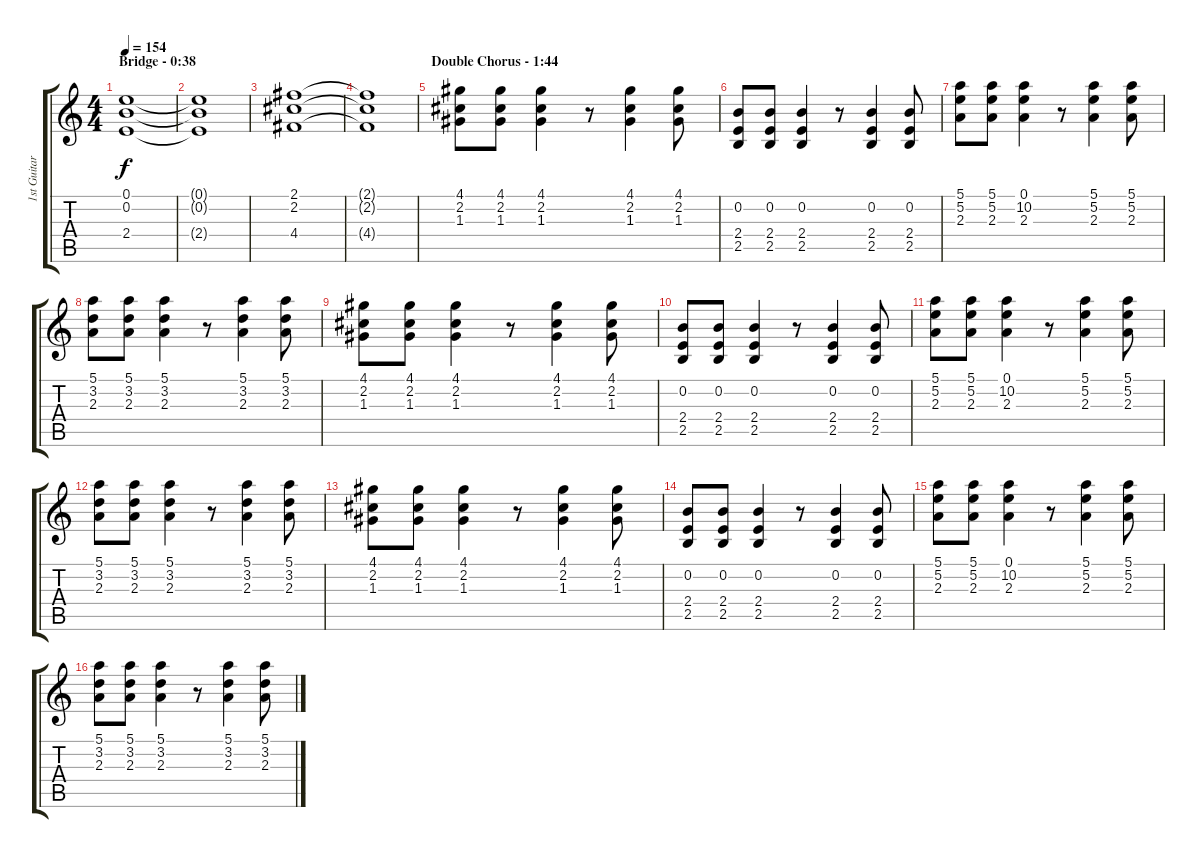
\track ("1st Guitar" "1st Guitar") {instrument overdrivenguitar}
\staff {score tabs}
\tuning (E4 B3 G3 D3 A2 E2) {hide}
\ts (4 4)
\section ("" "Bridge - 0:38")
\tempo 154
\clef g2
\ks c
(0.1 0.2 2.4).1{dy f} |
(0.1{t} 0.2{t} 2.4{t}).1 |
(2.1 2.2 4.4).1 |
(2.1{t} 2.2{t} 4.4{t}).1 |
\section ("" "Double Chorus - 1:44")
(4.1 2.2 1.3).8 (4.1 2.2 1.3).8 (4.1 2.2 1.3).4 r.8 (4.1 2.2 1.3).4 (4.1 2.2 1.3).8 |
(0.2 2.4 2.5).8 (0.2 2.4 2.5).8 (0.2 2.4 2.5).4 r.8 (0.2 2.4 2.5).4 (0.2 2.4 2.5).8 |
(5.1 5.2 2.3).8 (5.1 5.2 2.3).8 (0.1 10.2 2.3).4 r.8 (5.1 5.2 2.3).4 (5.1 5.2 2.3).8 |
(5.1 3.2 2.3).8 (5.1 3.2 2.3).8 (5.1 3.2 2.3).4 r.8 (5.1 3.2 2.3).4 (5.1 3.2 2.3).8 |
(4.1 2.2 1.3).8 (4.1 2.2 1.3).8 (4.1 2.2 1.3).4 r.8 (4.1 2.2 1.3).4 (4.1 2.2 1.3).8 |
(0.2 2.4 2.5).8 (0.2 2.4 2.5).8 (0.2 2.4 2.5).4 r.8 (0.2 2.4 2.5).4 (0.2 2.4 2.5).8 |
(5.1 5.2 2.3).8 (5.1 5.2 2.3).8 (0.1 10.2 2.3).4 r.8 (5.1 5.2 2.3).4 (5.1 5.2 2.3).8 |
(5.1 3.2 2.3).8 (5.1 3.2 2.3).8 (5.1 3.2 2.3).4 r.8 (5.1 3.2 2.3).4 (5.1 3.2 2.3).8 |
(4.1 2.2 1.3).8 (4.1 2.2 1.3).8 (4.1 2.2 1.3).4 r.8 (4.1 2.2 1.3).4 (4.1 2.2 1.3).8 |
(0.2 2.4 2.5).8 (0.2 2.4 2.5).8 (0.2 2.4 2.5).4 r.8 (0.2 2.4 2.5).4 (0.2 2.4 2.5).8 |
(5.1 5.2 2.3).8 (5.1 5.2 2.3).8 (0.1 10.2 2.3).4 r.8 (5.1 5.2 2.3).4 (5.1 5.2 2.3).8 |
(5.1 3.2 2.3).8 (5.1 3.2 2.3).8 (5.1 3.2 2.3).4 r.8 (5.1 3.2 2.3).4 (5.1 3.2 2.3).8
